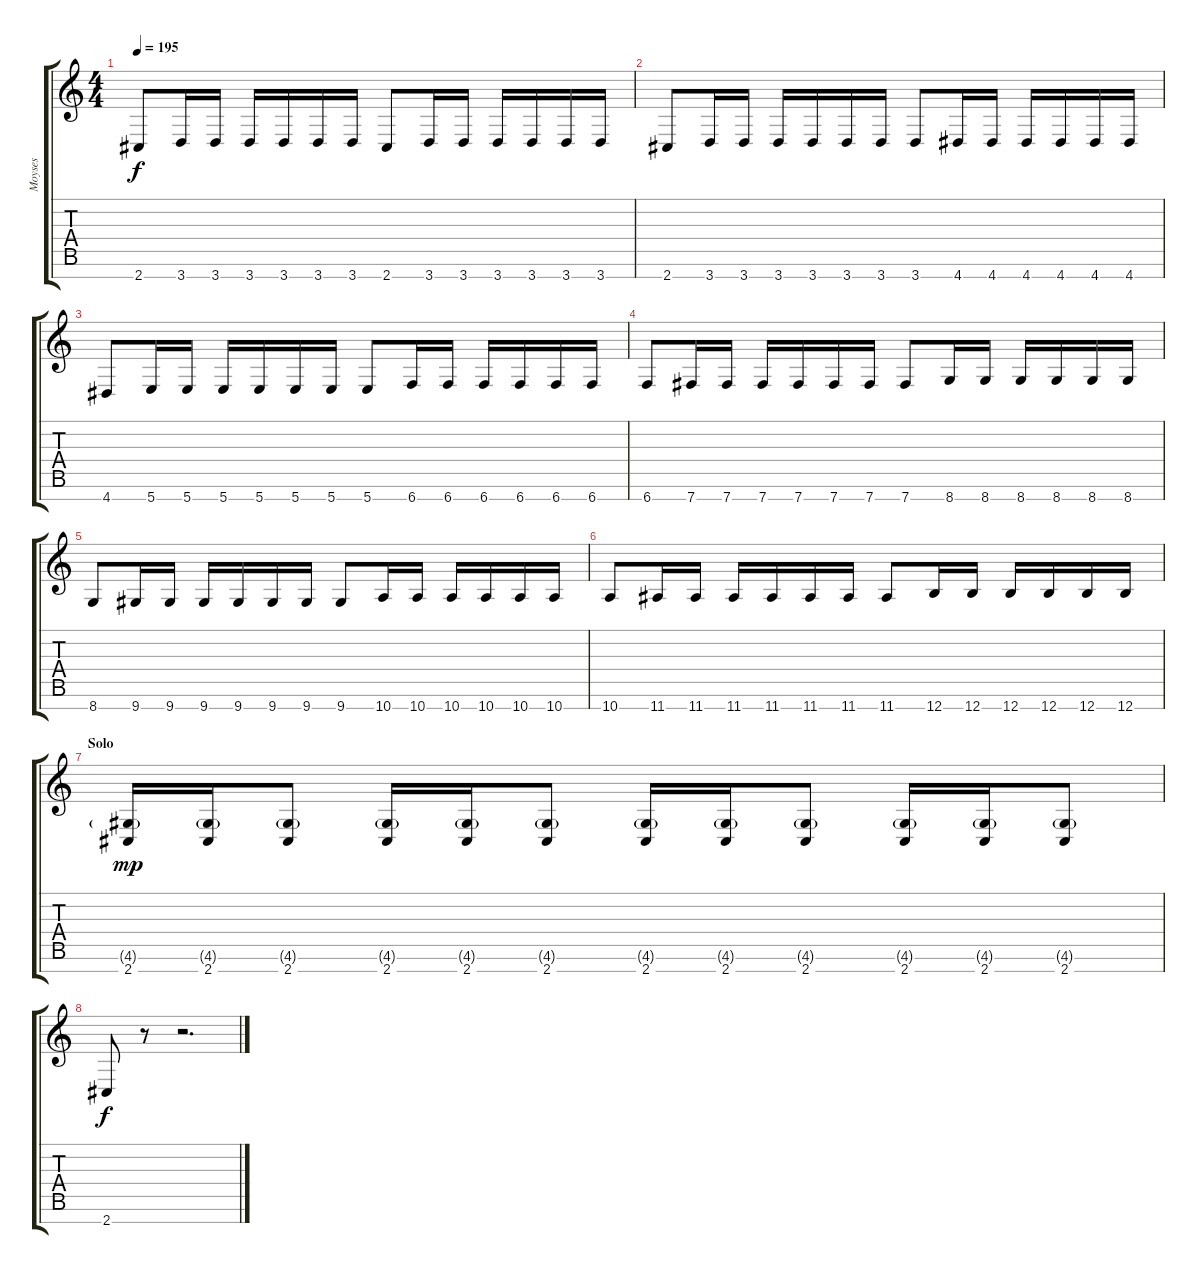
\track ("Moyses" "Moyses") {instrument distortionguitar}
\staff {score tabs}
\tuning (E4 B3 G3 D3 A2 E2 B1) {hide}
\ts (4 4)
\tempo 195
\clef g2
\ks c
2.7.8{dy f} 3.7.16 3.7.16 3.7.16 3.7.16 3.7.16 3.7.16 2.7.8 3.7.16 3.7.16 3.7.16 3.7.16 3.7.16 3.7.16 |
2.7.8 3.7.16 3.7.16 3.7.16 3.7.16 3.7.16 3.7.16 3.7.8 4.7.16 4.7.16 4.7.16 4.7.16 4.7.16 4.7.16 |
4.7.8 5.7.16 5.7.16 5.7.16 5.7.16 5.7.16 5.7.16 5.7.8 6.7.16 6.7.16 6.7.16 6.7.16 6.7.16 6.7.16 |
6.7.8 7.7.16 7.7.16 7.7.16 7.7.16 7.7.16 7.7.16 7.7.8 8.7.16 8.7.16 8.7.16 8.7.16 8.7.16 8.7.16 |
8.7.8 9.7.16 9.7.16 9.7.16 9.7.16 9.7.16 9.7.16 9.7.8 10.7.16 10.7.16 10.7.16 10.7.16 10.7.16 10.7.16 |
10.7.8 11.7.16 11.7.16 11.7.16 11.7.16 11.7.16 11.7.16 11.7.8 12.7.16 12.7.16 12.7.16 12.7.16 12.7.16 12.7.16 |
\section ("" "Solo")
(4.6{g} 2.7).16{dy mp} (4.6{g} 2.7).16 (4.6{g} 2.7).8 (4.6{g} 2.7).16 (4.6{g} 2.7).16 (4.6{g} 2.7).8 (4.6{g} 2.7).16 (4.6{g} 2.7).16 (4.6{g} 2.7).8 (4.6{g} 2.7).16 (4.6{g} 2.7).16 (4.6{g} 2.7).8 |
2.7.8{dy f} r.8 r.2{d}
